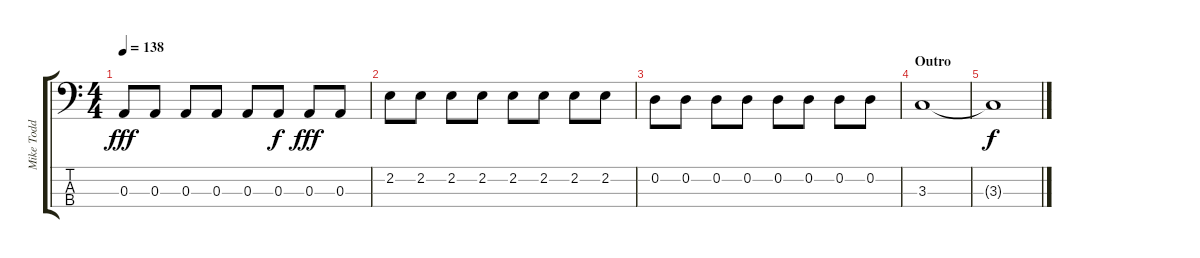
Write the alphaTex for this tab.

\track ("Mike Todd" "Mike Todd") {instrument electricbassfinger}
\staff {score tabs}
\tuning (G2 D2 A1 E1) {hide}
\ts (4 4)
\tempo 138
\clef f4
\ks c
0.3.8{dy fff} 0.3.8 0.3.8 0.3.8 0.3.8 0.3.8{dy f} 0.3.8{dy fff} 0.3.8 |
2.2.8 2.2.8 2.2.8 2.2.8 2.2.8 2.2.8 2.2.8 2.2.8 |
0.2.8 0.2.8 0.2.8 0.2.8 0.2.8 0.2.8 0.2.8 0.2.8 |
\section ("" "Outro")
3.3.1 |
3.3{t}.1{dy f}
